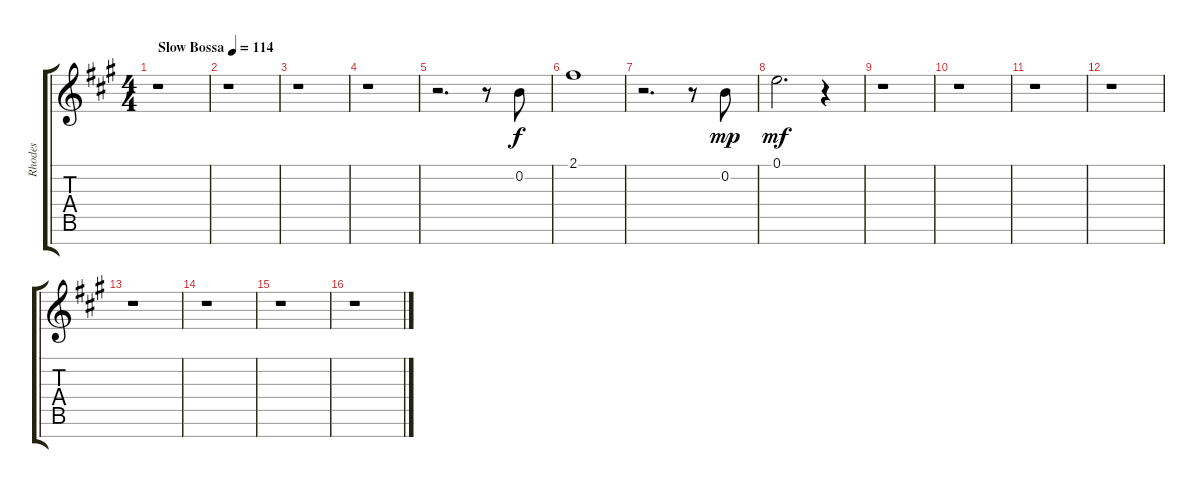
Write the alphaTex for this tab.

\track ("Rhodes" "Rhodes") {instrument electricguitarjazz}
\staff {score tabs}
\tuning (E4 B3 G3 D3 A2 E2 B1) {hide}
\ts (4 4)
\tempo (114 "Slow Bossa")
\clef g2
\ks a
r.1{dy f instrument electricguitarjazz} |
r.1 |
r.1 |
r.1 |
r.2{d} r.8 0.2.8 |
2.1.1 |
r.2{d} r.8 0.2.8{dy mp} |
0.1.2{d dy mf} r.4 |
r.1 |
r.1 |
r.1 |
r.1 |
r.1 |
r.1 |
r.1 |
r.1
